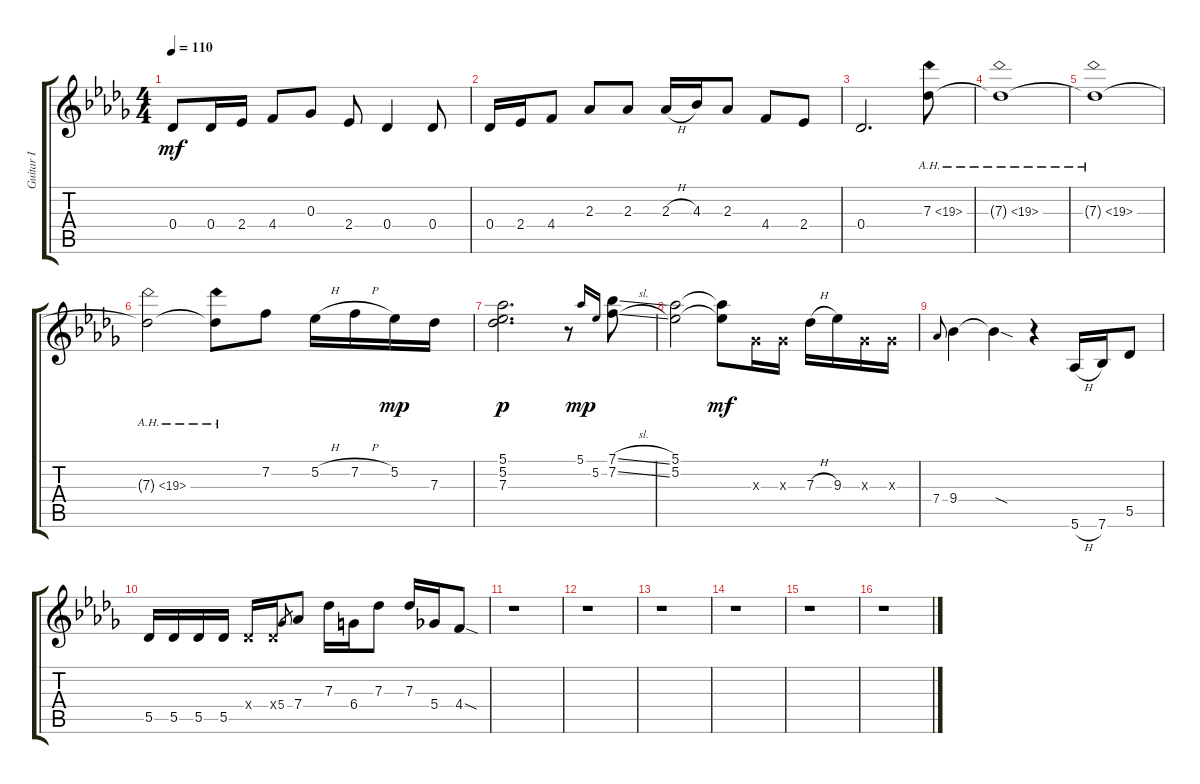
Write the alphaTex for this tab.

\track ("Guitar Ⅰ" "Guitar Ⅰ") {instrument electricguitarjazz}
\staff {score tabs}
\tuning (Eb4 Bb3 Gb3 Db3 Ab2 Eb2) {hide}
\ts (4 4)
\tempo 110
\clef g2
\ks db
0.4.8{dy mf} 0.4.16 2.4.16 4.4.8 0.3.8 2.4.8 0.4.4 0.4.8 |
0.4.16 2.4.16 4.4.8 2.3.8 2.3.8 2.3{h}.16 4.3.16 2.3.8 4.4.8 2.4.8 |
\section ("" "")
0.4.2{d} 7.3{ah 12}.8 |
7.3{ah 12 t}.1 |
7.3{ah 12 t}.1 |
7.3{ah 12 t}.2 7.3{ah 12 t}.8 7.2.8 5.2{h}.16 7.2{h}.16 5.2.16{dy mp} 7.3.16 |
(5.1 5.2 7.3).2{d dy p} r.8 5.1.16{gr onbeat dy mp} 5.2.16{gr onbeat} (7.1{sl} 7.2{sl}).8 |
(5.1 5.2).2 (5.1{t} 5.2{t}).8{dy mf} 0.3{x}.16 0.3{x}.16 7.3{h}.16 9.3.16 0.3{x}.16 0.3{x}.16 |
7.4.8{gr onbeat} 9.4.4 9.4{sod t}.4 r.4 5.6{h}.16 7.6.16 5.5.8 |
5.5.16 5.5.16 5.5.16 5.5.16 0.4{x}.16 0.4{x}.16 5.4.8{gr} 7.4.8 7.3.16 6.4.16 7.3.8 7.3.16 5.4.16 4.4{sod}.8 |
\section ("" "")
r.1 |
r.1 |
r.1 |
r.1 |
r.1 |
r.1
